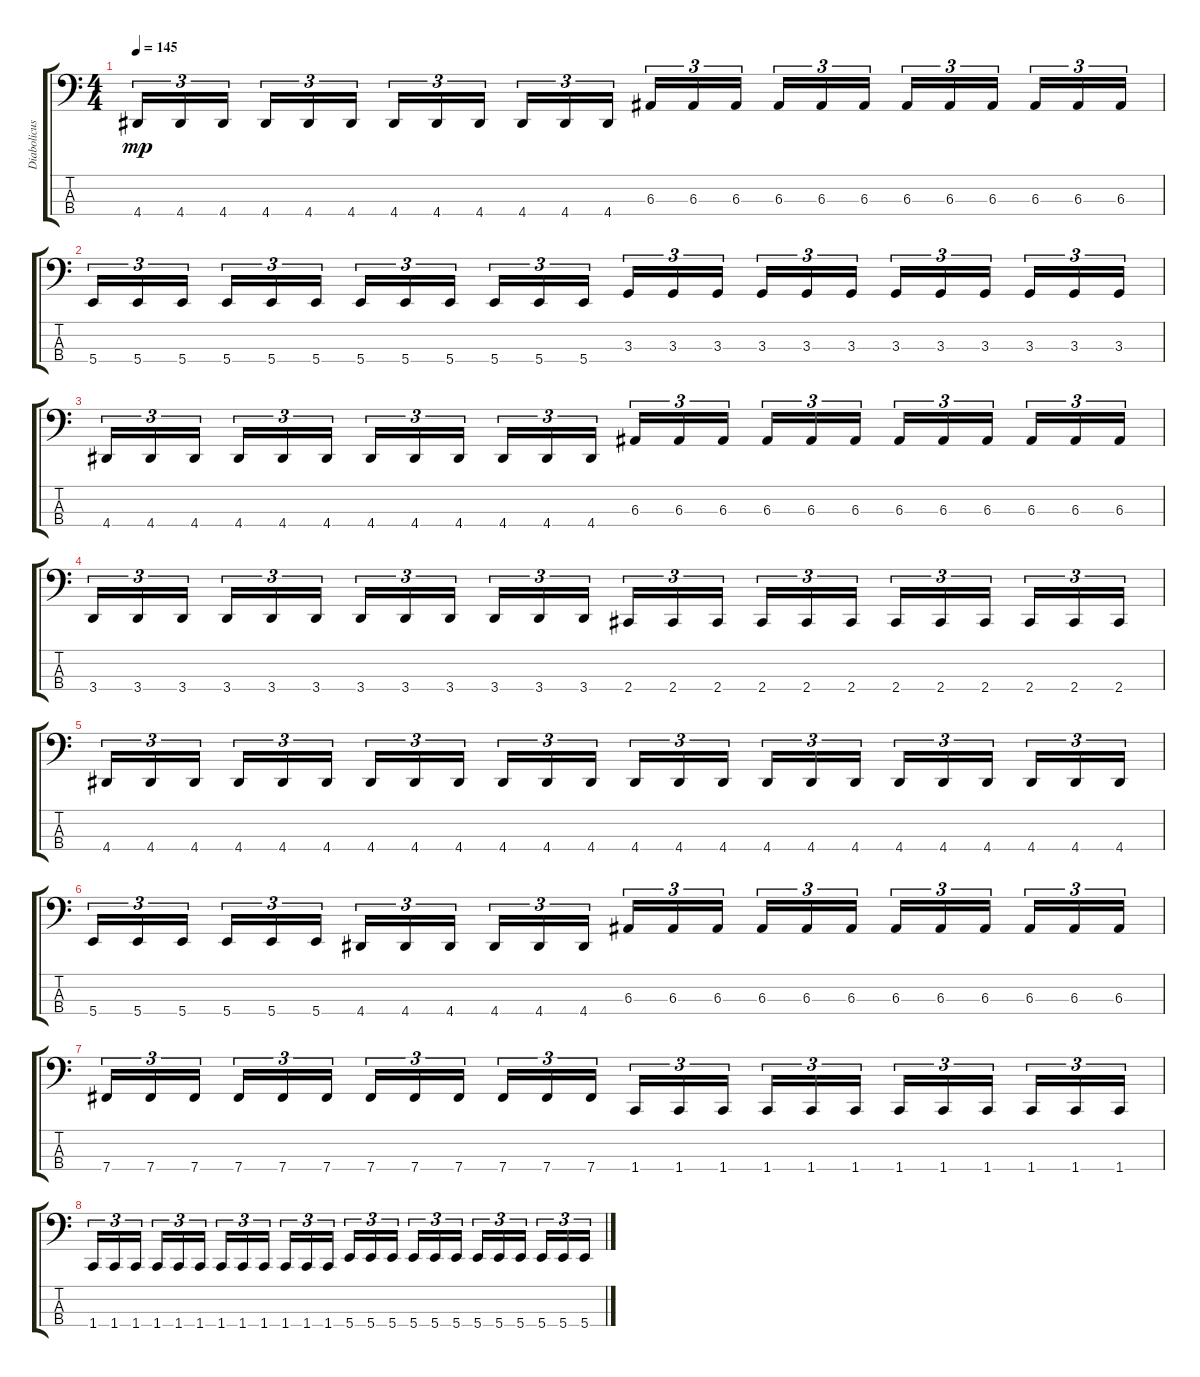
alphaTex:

\track ("Diabolicus Assailant" "Diabolicus") {instrument electricbassfinger}
\staff {score tabs}
\tuning (D2 A1 E1 B0) {hide}
\ts (4 4)
\tempo 145
\clef f4
\ks c
4.4.16{tu (3 2) dy mp} 4.4.16{tu (3 2)} 4.4.16{tu (3 2) beam splitsecondary} 4.4.16{tu (3 2)} 4.4.16{tu (3 2)} 4.4.16{tu (3 2)} 4.4.16{tu (3 2)} 4.4.16{tu (3 2)} 4.4.16{tu (3 2) beam splitsecondary} 4.4.16{tu (3 2)} 4.4.16{tu (3 2)} 4.4.16{tu (3 2)} 6.3.16{tu (3 2)} 6.3.16{tu (3 2)} 6.3.16{tu (3 2) beam splitsecondary} 6.3.16{tu (3 2)} 6.3.16{tu (3 2)} 6.3.16{tu (3 2)} 6.3.16{tu (3 2)} 6.3.16{tu (3 2)} 6.3.16{tu (3 2) beam splitsecondary} 6.3.16{tu (3 2)} 6.3.16{tu (3 2)} 6.3.16{tu (3 2)} |
5.4.16{tu (3 2)} 5.4.16{tu (3 2)} 5.4.16{tu (3 2) beam splitsecondary} 5.4.16{tu (3 2)} 5.4.16{tu (3 2)} 5.4.16{tu (3 2)} 5.4.16{tu (3 2)} 5.4.16{tu (3 2)} 5.4.16{tu (3 2) beam splitsecondary} 5.4.16{tu (3 2)} 5.4.16{tu (3 2)} 5.4.16{tu (3 2)} 3.3.16{tu (3 2)} 3.3.16{tu (3 2)} 3.3.16{tu (3 2) beam splitsecondary} 3.3.16{tu (3 2)} 3.3.16{tu (3 2)} 3.3.16{tu (3 2)} 3.3.16{tu (3 2)} 3.3.16{tu (3 2)} 3.3.16{tu (3 2) beam splitsecondary} 3.3.16{tu (3 2)} 3.3.16{tu (3 2)} 3.3.16{tu (3 2)} |
4.4.16{tu (3 2)} 4.4.16{tu (3 2)} 4.4.16{tu (3 2) beam splitsecondary} 4.4.16{tu (3 2)} 4.4.16{tu (3 2)} 4.4.16{tu (3 2)} 4.4.16{tu (3 2)} 4.4.16{tu (3 2)} 4.4.16{tu (3 2) beam splitsecondary} 4.4.16{tu (3 2)} 4.4.16{tu (3 2)} 4.4.16{tu (3 2)} 6.3.16{tu (3 2)} 6.3.16{tu (3 2)} 6.3.16{tu (3 2) beam splitsecondary} 6.3.16{tu (3 2)} 6.3.16{tu (3 2)} 6.3.16{tu (3 2)} 6.3.16{tu (3 2)} 6.3.16{tu (3 2)} 6.3.16{tu (3 2) beam splitsecondary} 6.3.16{tu (3 2)} 6.3.16{tu (3 2)} 6.3.16{tu (3 2)} |
3.4.16{tu (3 2)} 3.4.16{tu (3 2)} 3.4.16{tu (3 2) beam splitsecondary} 3.4.16{tu (3 2)} 3.4.16{tu (3 2)} 3.4.16{tu (3 2)} 3.4.16{tu (3 2)} 3.4.16{tu (3 2)} 3.4.16{tu (3 2) beam splitsecondary} 3.4.16{tu (3 2)} 3.4.16{tu (3 2)} 3.4.16{tu (3 2)} 2.4.16{tu (3 2)} 2.4.16{tu (3 2)} 2.4.16{tu (3 2) beam splitsecondary} 2.4.16{tu (3 2)} 2.4.16{tu (3 2)} 2.4.16{tu (3 2)} 2.4.16{tu (3 2)} 2.4.16{tu (3 2)} 2.4.16{tu (3 2) beam splitsecondary} 2.4.16{tu (3 2)} 2.4.16{tu (3 2)} 2.4.16{tu (3 2)} |
4.4.16{tu (3 2)} 4.4.16{tu (3 2)} 4.4.16{tu (3 2) beam splitsecondary} 4.4.16{tu (3 2)} 4.4.16{tu (3 2)} 4.4.16{tu (3 2)} 4.4.16{tu (3 2)} 4.4.16{tu (3 2)} 4.4.16{tu (3 2) beam splitsecondary} 4.4.16{tu (3 2)} 4.4.16{tu (3 2)} 4.4.16{tu (3 2)} 4.4.16{tu (3 2)} 4.4.16{tu (3 2)} 4.4.16{tu (3 2) beam splitsecondary} 4.4.16{tu (3 2)} 4.4.16{tu (3 2)} 4.4.16{tu (3 2)} 4.4.16{tu (3 2)} 4.4.16{tu (3 2)} 4.4.16{tu (3 2) beam splitsecondary} 4.4.16{tu (3 2)} 4.4.16{tu (3 2)} 4.4.16{tu (3 2)} |
5.4.16{tu (3 2)} 5.4.16{tu (3 2)} 5.4.16{tu (3 2) beam splitsecondary} 5.4.16{tu (3 2)} 5.4.16{tu (3 2)} 5.4.16{tu (3 2)} 4.4.16{tu (3 2)} 4.4.16{tu (3 2)} 4.4.16{tu (3 2) beam splitsecondary} 4.4.16{tu (3 2)} 4.4.16{tu (3 2)} 4.4.16{tu (3 2)} 6.3.16{tu (3 2)} 6.3.16{tu (3 2)} 6.3.16{tu (3 2) beam splitsecondary} 6.3.16{tu (3 2)} 6.3.16{tu (3 2)} 6.3.16{tu (3 2)} 6.3.16{tu (3 2)} 6.3.16{tu (3 2)} 6.3.16{tu (3 2) beam splitsecondary} 6.3.16{tu (3 2)} 6.3.16{tu (3 2)} 6.3.16{tu (3 2)} |
7.4.16{tu (3 2)} 7.4.16{tu (3 2)} 7.4.16{tu (3 2) beam splitsecondary} 7.4.16{tu (3 2)} 7.4.16{tu (3 2)} 7.4.16{tu (3 2)} 7.4.16{tu (3 2)} 7.4.16{tu (3 2)} 7.4.16{tu (3 2) beam splitsecondary} 7.4.16{tu (3 2)} 7.4.16{tu (3 2)} 7.4.16{tu (3 2)} 1.4.16{tu (3 2)} 1.4.16{tu (3 2)} 1.4.16{tu (3 2) beam splitsecondary} 1.4.16{tu (3 2)} 1.4.16{tu (3 2)} 1.4.16{tu (3 2)} 1.4.16{tu (3 2)} 1.4.16{tu (3 2)} 1.4.16{tu (3 2) beam splitsecondary} 1.4.16{tu (3 2)} 1.4.16{tu (3 2)} 1.4.16{tu (3 2)} |
1.4.16{tu (3 2)} 1.4.16{tu (3 2)} 1.4.16{tu (3 2) beam splitsecondary} 1.4.16{tu (3 2)} 1.4.16{tu (3 2)} 1.4.16{tu (3 2)} 1.4.16{tu (3 2)} 1.4.16{tu (3 2)} 1.4.16{tu (3 2) beam splitsecondary} 1.4.16{tu (3 2)} 1.4.16{tu (3 2)} 1.4.16{tu (3 2)} 5.4.16{tu (3 2)} 5.4.16{tu (3 2)} 5.4.16{tu (3 2) beam splitsecondary} 5.4.16{tu (3 2)} 5.4.16{tu (3 2)} 5.4.16{tu (3 2)} 5.4.16{tu (3 2)} 5.4.16{tu (3 2)} 5.4.16{tu (3 2) beam splitsecondary} 5.4.16{tu (3 2)} 5.4.16{tu (3 2)} 5.4.16{tu (3 2)}
